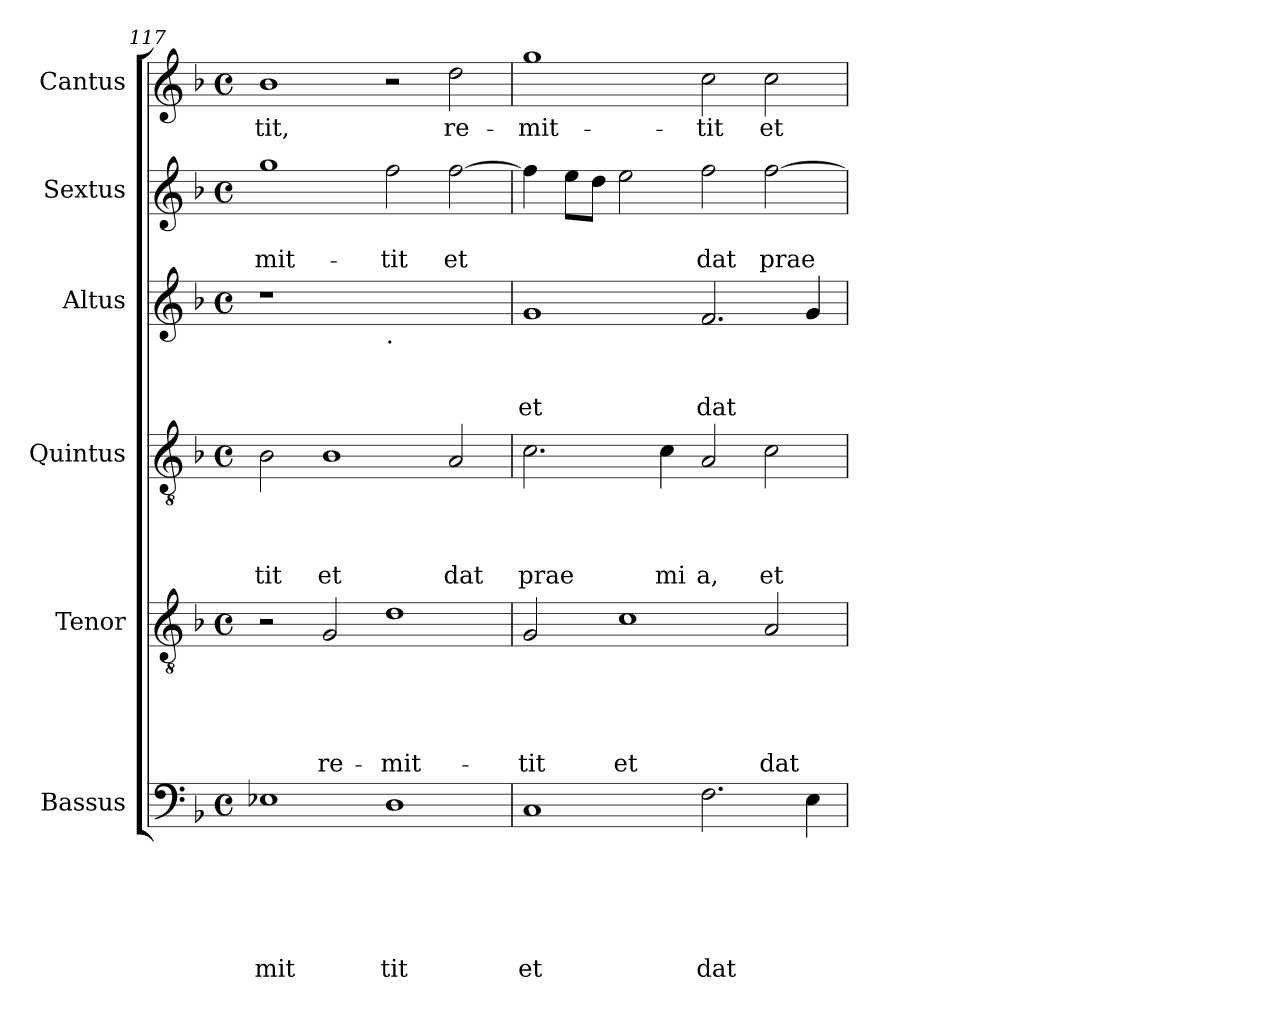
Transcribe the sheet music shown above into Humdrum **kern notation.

**kern	**text	**text	**text	**text	**text	**text	**kern	**text	**text	**text	**text	**text	**kern	**text	**text	**text	**text	**kern	**text	**text	**text	**kern	**text	**text	**kern	**text
*part6	*part6	*part6	*part6	*part6	*part6	*part6	*part5	*part5	*part5	*part5	*part5	*part5	*part4	*part4	*part4	*part4	*part4	*part3	*part3	*part3	*part3	*part2	*part2	*part2	*part1	*part1
*staff6	*staff6	*staff6	*staff6	*staff6	*staff6	*staff6	*staff5	*staff5	*staff5	*staff5	*staff5	*staff5	*staff4	*staff4	*staff4	*staff4	*staff4	*staff3	*staff3	*staff3	*staff3	*staff2	*staff2	*staff2	*staff1	*staff1
*I"Bassus	*	*	*	*	*	*	*I"Tenor	*	*	*	*	*	*I"Quintus	*	*	*	*	*I"Altus	*	*	*	*I"Sextus	*	*	*I"Cantus	*
*I'Bassus	*	*	*	*	*	*	*I'Tenor	*	*	*	*	*	*I'Quintus	*	*	*	*	*I'Altus	*	*	*	*I'Sextus	*	*	*I'Cantus	*
*clefF4	*	*	*	*	*	*	*clefGv2	*	*	*	*	*	*clefGv2	*	*	*	*	*clefG2	*	*	*	*clefG2	*	*	*clefG2	*
*k[b-]	*	*	*	*	*	*	*k[b-]	*	*	*	*	*	*k[b-]	*	*	*	*	*k[b-]	*	*	*	*k[b-]	*	*	*k[b-]	*
*F:	*	*	*	*	*	*	*F:	*	*	*	*	*	*F:	*	*	*	*	*F:	*	*	*	*F:	*	*	*F:	*
*M4/4	*	*	*	*	*	*	*M4/4	*	*	*	*	*	*M4/4	*	*	*	*	*M4/4	*	*	*	*M4/4	*	*	*M4/4	*
*met(c)	*	*	*	*	*	*	*met(c)	*	*	*	*	*	*met(c)	*	*	*	*	*met(c)	*	*	*	*met(c)	*	*	*met(c)	*
=117	=117	=117	=117	=117	=117	=117	=117	=117	=117	=117	=117	=117	=117	=117	=117	=117	=117	=117	=117	=117	=117	=117	=117	=117	=117	=117
!	!	!	!	!	!	!LO:LY:b	!	!	!	!	!	!	!	!	!	!	!LO:LY:b	!	!	!	!	!	!	!LO:LY:b	!	!LO:LY:b
1E-X	.	.	.	.	.	mit	2r	.	.	.	.	.	2B-\	.	.	.	tit	1r	.	.	.	1gg	.	-mit-	1b-	-tit,
!	!	!	!	!	!	!	!	!	!	!	!	!LO:LY:b	!	!	!	!	!LO:LY:b	!	!	!	!	!	!	!	!	!
.	.	.	.	.	.	.	2G/	.	.	.	.	re-	1B-	.	.	.	et	.	.	.	.	.	.	.	.	.
!	!	!	!	!	!	!	!	!	!	!	!	!	!	!	!	!	!	!LO:TX:b:t=.	!	!	!	!	!	!	!	!
!	!	!	!	!	!	!LO:LY:b	!	!	!	!	!	!LO:LY:b	!	!	!	!	!	!	!	!	!	!	!	!LO:LY:b	!	!
1D	.	.	.	.	.	tit	1d	.	.	.	.	-mit-	.	.	.	.	.	1ryy	.	.	.	2ff\	.	-tit	2r	.
!	!	!	!	!	!	!	!	!	!	!	!	!	!	!	!	!	!LO:LY:b	!	!	!	!	!	!	!LO:LY:b	!	!LO:LY:b
.	.	.	.	.	.	.	.	.	.	.	.	.	2A/	.	.	.	dat	.	.	.	.	[>2ff\	.	et	2dd\	re-
=118!	=118!	=118!	=118!	=118!	=118!	=118!	=118!	=118!	=118!	=118!	=118!	=118!	=118!	=118!	=118!	=118!	=118!	=118!	=118!	=118!	=118!	=118!	=118!	=118!	=118!	=118!
!	!	!	!	!	!	!LO:LY:b	!	!	!	!	!	!LO:LY:b	!	!	!	!	!LO:LY:b	!	!	!	!LO:LY:b	!	!	!	!	!LO:LY:b
1C	.	.	.	.	.	et	2G/	.	.	.	.	-tit	2.c\	.	.	.	prae	1g	.	.	et	4ff\]	.	.	1gg	-mit-
.	.	.	.	.	.	.	.	.	.	.	.	.	.	.	.	.	.	.	.	.	.	8ee\L	.	.	.	.
.	.	.	.	.	.	.	.	.	.	.	.	.	.	.	.	.	.	.	.	.	.	8dd\J	.	.	.	.
!	!	!	!	!	!	!	!	!	!	!	!	!LO:LY:b	!	!	!	!	!	!	!	!	!	!	!	!	!	!
.	.	.	.	.	.	.	1c	.	.	.	.	et	.	.	.	.	.	.	.	.	.	2ee\	.	.	.	.
!	!	!	!	!	!	!	!	!	!	!	!	!	!	!	!	!	!LO:LY:b	!	!	!	!	!	!	!	!	!
.	.	.	.	.	.	.	.	.	.	.	.	.	4c\	.	.	.	mi	.	.	.	.	.	.	.	.	.
!	!	!	!	!	!	!LO:LY:b	!	!	!	!	!	!	!	!	!	!	!LO:LY:b	!	!	!	!LO:LY:b	!	!	!LO:LY:b	!	!LO:LY:b
2.F\	.	.	.	.	.	dat	.	.	.	.	.	.	2A/	.	.	.	a,	2.f/	.	.	dat	2ff\	.	dat	2cc\	-tit
!	!	!	!	!	!	!	!	!	!	!	!	!LO:LY:b	!	!	!	!	!LO:LY:b	!	!	!	!	!	!	!LO:LY:b	!	!LO:LY:b
.	.	.	.	.	.	.	2A/	.	.	.	.	dat	2c\	.	.	.	et	.	.	.	.	[>2ff\	.	prae-	2cc\	et
4E\	.	.	.	.	.	.	.	.	.	.	.	.	.	.	.	.	.	4g/	.	.	.	.	.	.	.	.
=!	=!	=!	=!	=!	=!	=!	=!	=!	=!	=!	=!	=!	=!	=!	=!	=!	=!	=!	=!	=!	=!	=!	=!	=!	=!	=!
*-	*-	*-	*-	*-	*-	*-	*-	*-	*-	*-	*-	*-	*-	*-	*-	*-	*-	*-	*-	*-	*-	*-	*-	*-	*-	*-
